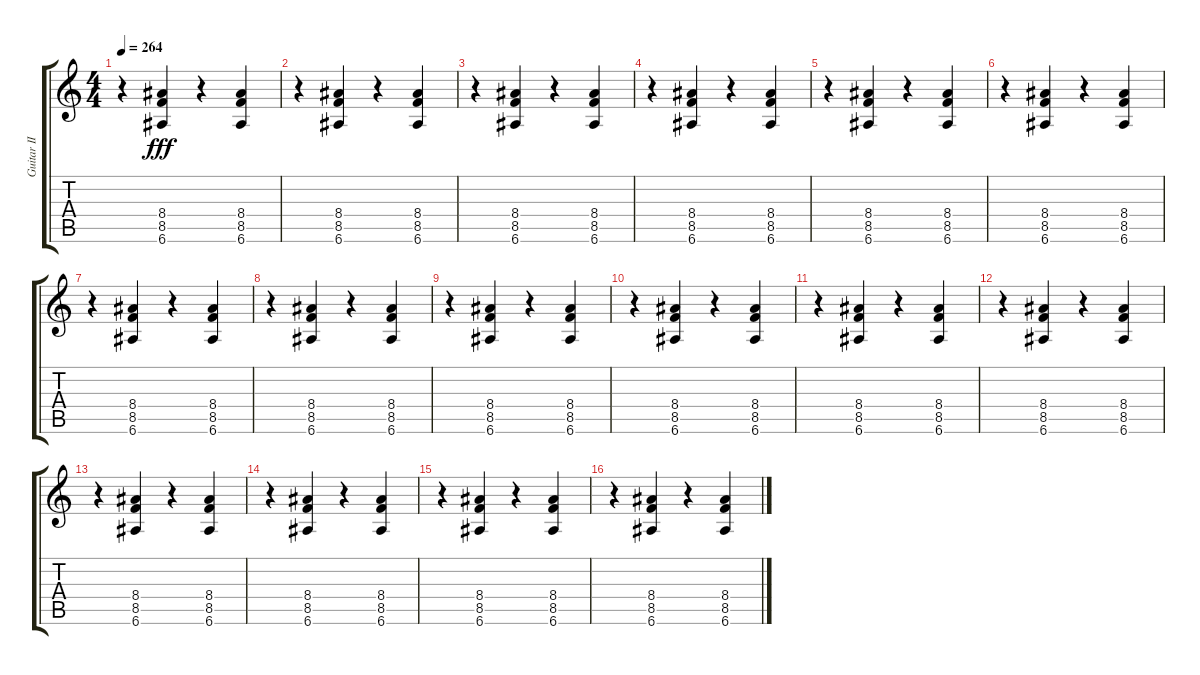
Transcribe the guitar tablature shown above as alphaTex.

\track ("Guitar II" "Guitar II") {instrument distortionguitar}
\staff {score tabs}
\tuning (E4 B3 G3 D3 A2 E2) {hide}
\ts (4 4)
\tempo 264
\clef g2
\ks c
r.4{dy f} (8.4 8.5 6.6).4{dy fff} r.4 (8.4 8.5 6.6).4 |
r.4 (8.4 8.5 6.6).4 r.4 (8.4 8.5 6.6).4 |
r.4 (8.4 8.5 6.6).4 r.4 (8.4 8.5 6.6).4 |
r.4 (8.4 8.5 6.6).4 r.4 (8.4 8.5 6.6).4 |
r.4 (8.4 8.5 6.6).4 r.4 (8.4 8.5 6.6).4 |
r.4 (8.4 8.5 6.6).4 r.4 (8.4 8.5 6.6).4 |
r.4 (8.4 8.5 6.6).4 r.4 (8.4 8.5 6.6).4 |
r.4 (8.4 8.5 6.6).4 r.4 (8.4 8.5 6.6).4 |
r.4 (8.4 8.5 6.6).4 r.4 (8.4 8.5 6.6).4 |
r.4 (8.4 8.5 6.6).4 r.4 (8.4 8.5 6.6).4 |
r.4 (8.4 8.5 6.6).4 r.4 (8.4 8.5 6.6).4 |
r.4 (8.4 8.5 6.6).4 r.4 (8.4 8.5 6.6).4 |
r.4 (8.4 8.5 6.6).4 r.4 (8.4 8.5 6.6).4 |
r.4 (8.4 8.5 6.6).4 r.4 (8.4 8.5 6.6).4 |
r.4 (8.4 8.5 6.6).4 r.4 (8.4 8.5 6.6).4 |
r.4 (8.4 8.5 6.6).4 r.4 (8.4 8.5 6.6).4
